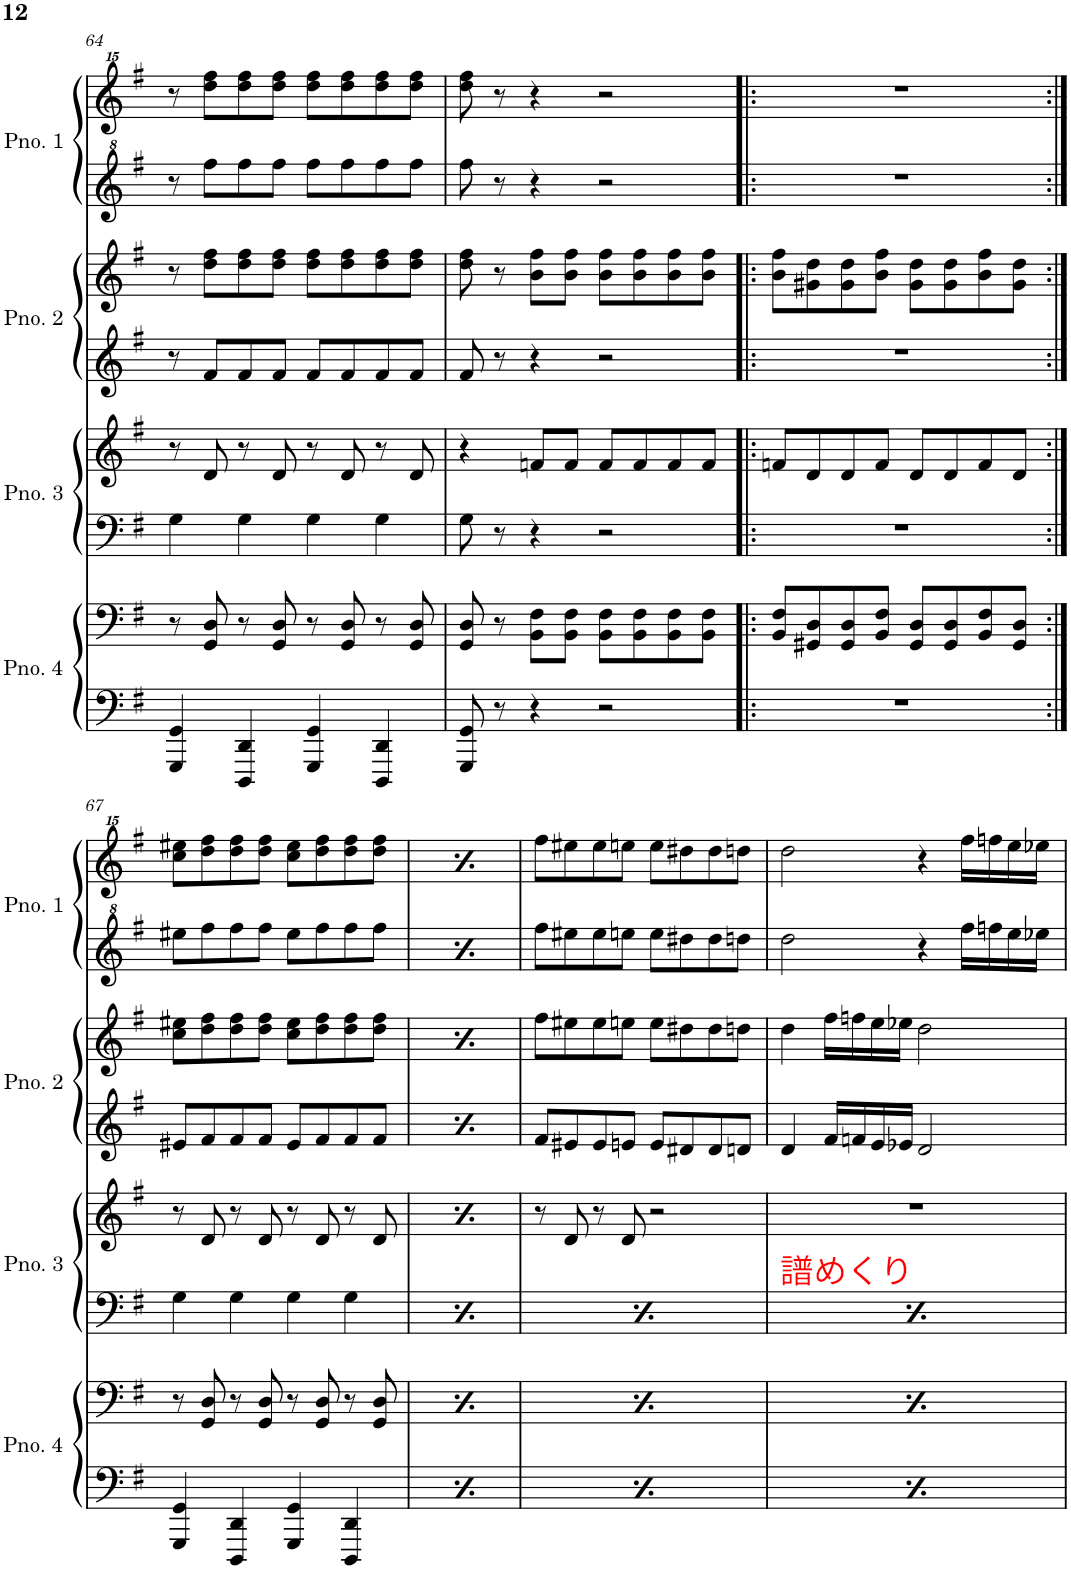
**kern	**kern	**kern	**kern	**kern	**kern	**kern	**kern
*part4	*part4	*part3	*part3	*part2	*part2	*part1	*part1
*staff8	*staff7	*staff6	*staff5	*staff4	*staff3	*staff2	*staff1
*I"Piano 4	*	*I"Piano 3	*	*I"Piano 2	*	*I"Piano 1	*
*I'Pno. 4	*	*I'Pno. 3	*	*I'Pno. 2	*	*I'Pno. 1	*
!!LO:PB:g=z
*clefF4	*clefF4	*clefF4	*clefG2	*clefG2	*clefG2	*clefG^2	*clefG^^2
*k[f#]	*k[f#]	*k[f#]	*k[f#]	*k[f#]	*k[f#]	*k[f#]	*k[f#]
*M4/4	*M4/4	*M4/4	*M4/4	*M4/4	*M4/4	*M4/4	*M4/4
=64	=64	=64	=64	=64	=64	=64	=64
4GGG/ 4GG/	8r	4G\	8r	8r	8r	8r	8r
.	8GG/ 8D/	.	8d/	8f#/L	8dd\ 8ff#\L	8fff#\L	8dddd\ 8ffff#\L
4DDD/ 4DD/	8r	4G\	8r	8f#/	8dd\ 8ff#\	8fff#\	8dddd\ 8ffff#\
.	8GG/ 8D/	.	8d/	8f#/J	8dd\ 8ff#\J	8fff#\J	8dddd\ 8ffff#\J
4GGG/ 4GG/	8r	4G\	8r	8f#/L	8dd\ 8ff#\L	8fff#\L	8dddd\ 8ffff#\L
.	8GG/ 8D/	.	8d/	8f#/	8dd\ 8ff#\	8fff#\	8dddd\ 8ffff#\
4DDD/ 4DD/	8r	4G\	8r	8f#/	8dd\ 8ff#\	8fff#\	8dddd\ 8ffff#\
.	8GG/ 8D/	.	8d/	8f#/J	8dd\ 8ff#\J	8fff#\J	8dddd\ 8ffff#\J
=65	=65	=65	=65	=65	=65	=65	=65
8GGG/ 8GG/	8GG/ 8D/	8G\	4r	8f#/	8dd\ 8ff#\	8fff#\	8dddd\ 8ffff#\
8r	8r	8r	.	8r	8r	8r	8r
4r	8BB\ 8F#\L	4r	8fn/L	4r	8b\ 8ff#\L	4r	4r
.	8BB\ 8F#\J	.	8f/J	.	8b\ 8ff#\J	.	.
2r	8BB\ 8F#\L	2r	8f/L	2r	8b\ 8ff#\L	2r	2r
.	8BB\ 8F#\	.	8f/	.	8b\ 8ff#\	.	.
.	8BB\ 8F#\	.	8f/	.	8b\ 8ff#\	.	.
.	8BB\ 8F#\J	.	8f/J	.	8b\ 8ff#\J	.	.
=66!|:	=66!|:	=66!|:	=66!|:	=66!|:	=66!|:	=66!|:	=66!|:
1r	8BB/ 8F#/L	1r	8fn/L	1r	8b\ 8ff#\L	1r	1r
.	8GG#X/ 8D/	.	8d/	.	8g#X\ 8dd\	.	.
.	8GG#/ 8D/	.	8d/	.	8g#\ 8dd\	.	.
.	8BB/ 8F#/J	.	8f/J	.	8b\ 8ff#\J	.	.
.	8GG#/ 8D/L	.	8d/L	.	8g#\ 8dd\L	.	.
.	8GG#/ 8D/	.	8d/	.	8g#\ 8dd\	.	.
.	8BB/ 8F#/	.	8f/	.	8b\ 8ff#\	.	.
.	8GG#/ 8D/J	.	8d/J	.	8g#\ 8dd\J	.	.
!!LO:LB:g=z
=67:|!	=67:|!	=67:|!	=67:|!	=67:|!	=67:|!	=67:|!	=67:|!
4GGG/ 4GG/	8r	4G\	8r	8e#X/L	8cc\ 8ee#X\L	8eee#X\L	8cccc\ 8eeee#X\L
.	8GG/ 8D/	.	8d/	8f#/	8dd\ 8ff#\	8fff#\	8dddd\ 8ffff#\
4DDD/ 4DD/	8r	4G\	8r	8f#/	8dd\ 8ff#\	8fff#\	8dddd\ 8ffff#\
.	8GG/ 8D/	.	8d/	8f#/J	8dd\ 8ff#\J	8fff#\J	8dddd\ 8ffff#\J
4GGG/ 4GG/	8r	4G\	8r	8e#/L	8cc\ 8ee#\L	8eee#\L	8cccc\ 8eeee#\L
.	8GG/ 8D/	.	8d/	8f#/	8dd\ 8ff#\	8fff#\	8dddd\ 8ffff#\
4DDD/ 4DD/	8r	4G\	8r	8f#/	8dd\ 8ff#\	8fff#\	8dddd\ 8ffff#\
.	8GG/ 8D/	.	8d/	8f#/J	8dd\ 8ff#\J	8fff#\J	8dddd\ 8ffff#\J
=68	=68	=68	=68	=68	=68	=68	=68
4GGG/ 4GG/	8r	4G\	8r	8e#X/L	8cc\ 8ee#X\L	8eee#X\L	8cccc\ 8eeee#X\L
.	8GG/ 8D/	.	8d/	8f#/	8dd\ 8ff#\	8fff#\	8dddd\ 8ffff#\
4DDD/ 4DD/	8r	4G\	8r	8f#/	8dd\ 8ff#\	8fff#\	8dddd\ 8ffff#\
.	8GG/ 8D/	.	8d/	8f#/J	8dd\ 8ff#\J	8fff#\J	8dddd\ 8ffff#\J
4GGG/ 4GG/	8r	4G\	8r	8e#/L	8cc\ 8ee#\L	8eee#\L	8cccc\ 8eeee#\L
.	8GG/ 8D/	.	8d/	8f#/	8dd\ 8ff#\	8fff#\	8dddd\ 8ffff#\
4DDD/ 4DD/	8r	4G\	8r	8f#/	8dd\ 8ff#\	8fff#\	8dddd\ 8ffff#\
.	8GG/ 8D/	.	8d/	8f#/J	8dd\ 8ff#\J	8fff#\J	8dddd\ 8ffff#\J
=69	=69	=69	=69	=69	=69	=69	=69
4GGG/ 4GG/	8r	4G\	8r	8f#/L	8ff#\L	8fff#\L	8ffff#\L
.	8GG/ 8D/	.	8d/	8e#X/	8ee#X\	8eee#X\	8eeee#X\
4DDD/ 4DD/	8r	4G\	8r	8e#/	8ee#\	8eee#\	8eeee#\
.	8GG/ 8D/	.	8d/	8en/J	8een\J	8eeen\J	8eeeen\J
4GGG/ 4GG/	8r	4G\	2r	8e/L	8ee\L	8eee\L	8eeee\L
.	8GG/ 8D/	.	.	8d#X/	8dd#X\	8ddd#X\	8dddd#X\
4DDD/ 4DD/	8r	4G\	.	8d#/	8dd#\	8ddd#\	8dddd#\
.	8GG/ 8D/	.	.	8dn/J	8ddn\J	8dddn\J	8ddddn\J
=70	=70	=70	=70	=70	=70	=70	=70
4GGG/ 4GG/	8r	4G\	1r	4d/	4dd\	2ddd\	2dddd\
.	8GG/ 8D/	.	.	.	.	.	.
4DDD/ 4DD/	8r	4G\	.	16f#/LL	16ff#\LL	.	.
.	.	.	.	16fn/	16ffn\	.	.
.	8GG/ 8D/	.	.	16e/	16ee\	.	.
.	.	.	.	16e-X/JJ	16ee-X\JJ	.	.
4GGG/ 4GG/	8r	4G\	.	2d/	2dd\	4r	4r
.	8GG/ 8D/	.	.	.	.	.	.
4DDD/ 4DD/	8r	4G\	.	.	.	16fff#\LL	16ffff#\LL
.	.	.	.	.	.	16fffn\	16ffffn\
.	8GG/ 8D/	.	.	.	.	16eee\	16eeee\
.	.	.	.	.	.	16eee-X\JJ	16eeee-X\JJ
=	=	=	=	=	=	=	=
*-	*-	*-	*-	*-	*-	*-	*-
